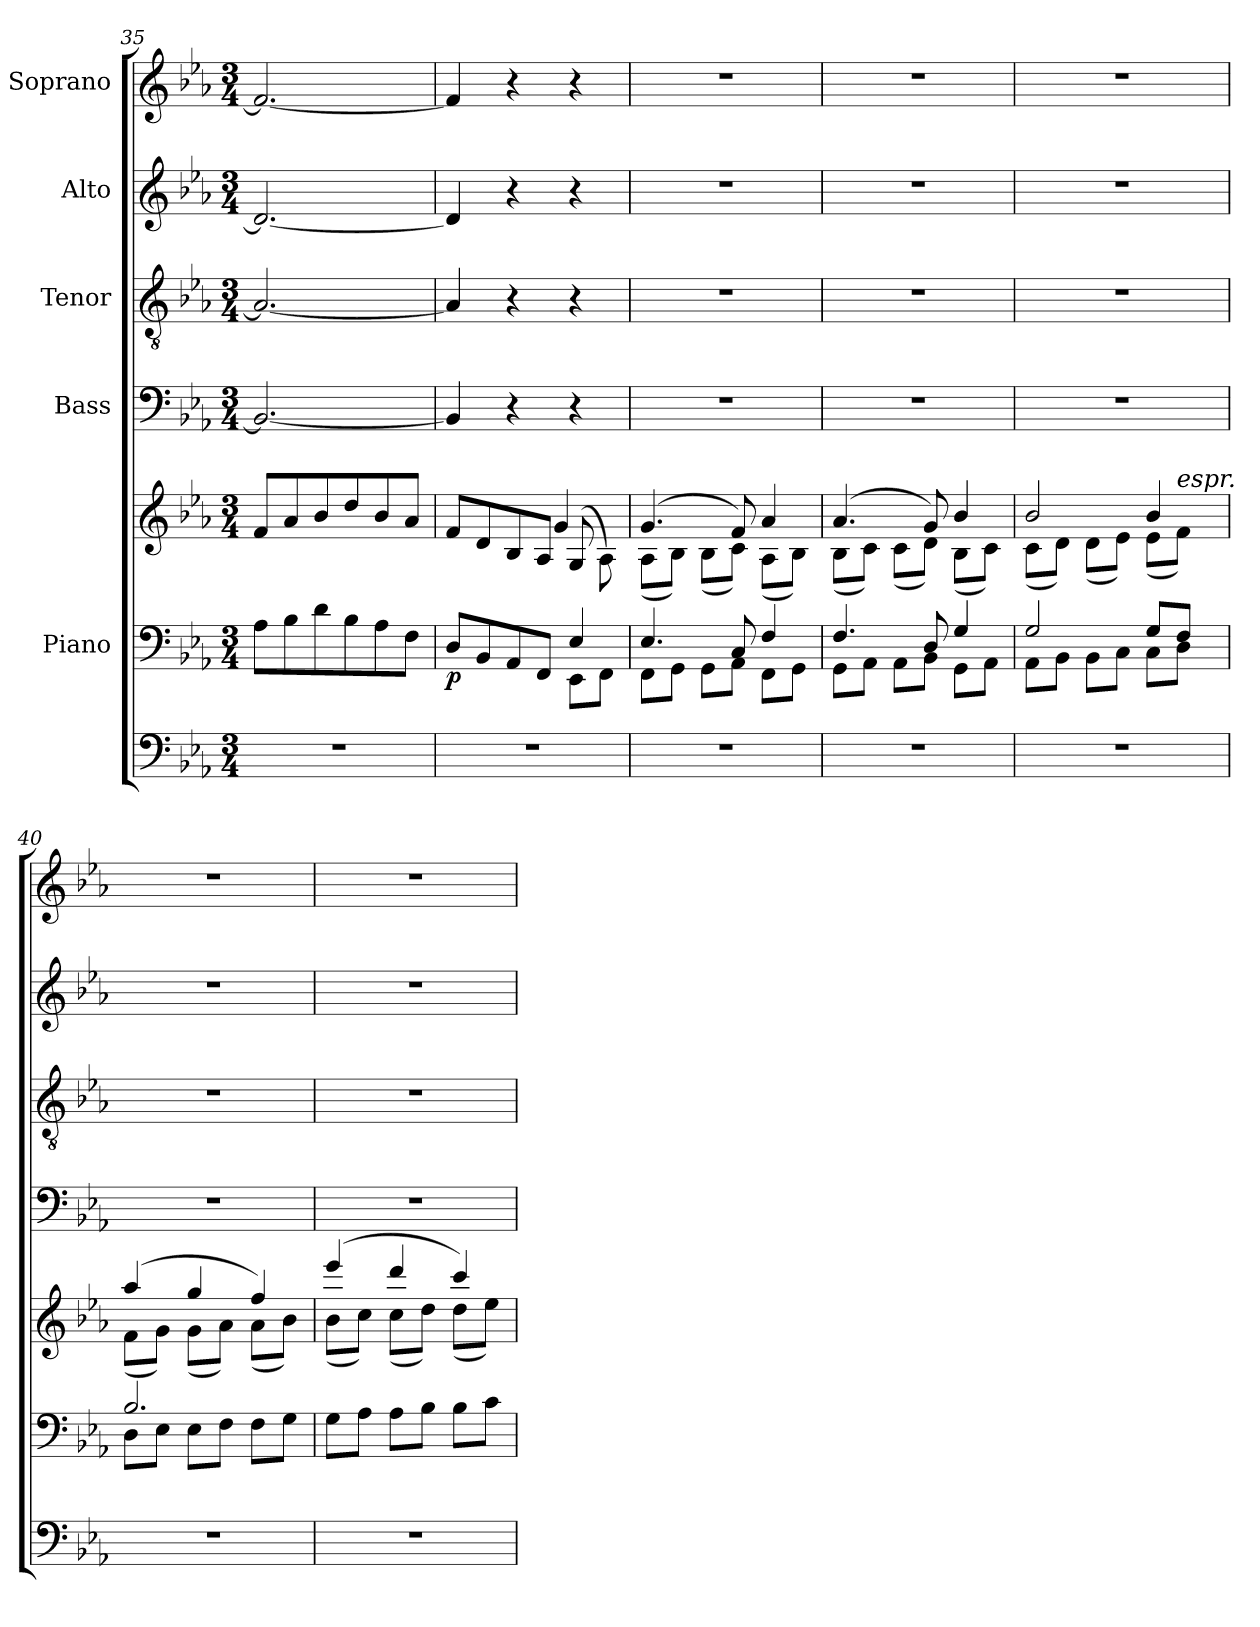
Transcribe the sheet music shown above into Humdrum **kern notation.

**kern	**kern	**kern	**dynam	**kern	**kern	**kern	**kern
*part6	*part5	*part5	*part5	*part4	*part3	*part2	*part1
*staff7	*staff6	*staff5	*staff5/6	*staff4	*staff3	*staff2	*staff1
*	*I"Piano	*	*	*I"Bass	*I"Tenor	*I"Alto	*I"Soprano
*clefF4	*clefF4	*clefG2	*	*clefF4	*clefGv2	*clefG2	*clefG2
*k[b-e-a-]	*k[b-e-a-]	*k[b-e-a-]	*	*k[b-e-a-]	*k[b-e-a-]	*k[b-e-a-]	*k[b-e-a-]
*E-:	*E-:	*E-:	*	*E-:	*E-:	*E-:	*E-:
*M3/4	*M3/4	*M3/4	*	*M3/4	*M3/4	*M3/4	*M3/4
=35	=35	=35	=35	=35	=35	=35	=35
2.r	8A-\L	8f/L	.	2.BB-/_	2.A-/_	2.d/_	2.f/_
.	8B-\	8a-/	.	.	.	.	.
.	8d\	8b-/	.	.	.	.	.
.	8B-\	8dd/	.	.	.	.	.
.	8A-\	8b-/	.	.	.	.	.
.	8F\J	8a-/J	.	.	.	.	.
!!LO:PB:g=z
=36	=36	=36	=36	=36	=36	=36	=36
*	*^	*^	*	*	*	*	*
!	!	!	!	!	!LO:DY:b=2	!	!	!	!
2.r	8D/L	2ryy	8f/L	2ryy	p	4BB-/]	4A-/]	4d/]	4f/]
.	8BB-/	.	8d/	.	.	.	.	.	.
.	8AA-/	.	8B-/	.	.	4r	4r	4r	4r
.	8FF/J	.	8A-/J	.	.	.	.	.	.
.	4E-/	8EE-\L	(>8G/	4g/	.	4r	4r	4r	4r
.	.	8FF\J	8A-\)	.	.	.	.	.	.
!!LO:PB:g=z
=37	=37	=37	=37	=37	=37	=37	=37	=37	=37
2.r	4.E-/	8FF\L	(>4.g/	(<8A-\L	.	2.r	2.r	2.r	2.r
.	.	8GG\J	.	8B-\J)	.	.	.	.	.
.	.	8GG\L	.	(<8B-\L	.	.	.	.	.
.	8C/	8AA-\J	8f/)	8c\J)	.	.	.	.	.
.	4F/	8FF\L	4a-/	(<8A-\L	.	.	.	.	.
.	.	8GG\J	.	8B-\J)	.	.	.	.	.
=38	=38	=38	=38	=38	=38	=38	=38	=38	=38
2.r	4.F/	8GG\L	(>4.a-/	(<8B-\L	.	2.r	2.r	2.r	2.r
.	.	8AA-\J	.	8c\J)	.	.	.	.	.
.	.	8AA-\L	.	(<8c\L	.	.	.	.	.
.	8D/	8BB-\J	8g/)	8d\J)	.	.	.	.	.
.	4G/	8GG\L	4b-/	(<8B-\L	.	.	.	.	.
.	.	8AA-\J	.	8c\J)	.	.	.	.	.
=39	=39	=39	=39	=39	=39	=39	=39	=39	=39
2.r	2G/	8AA-\L	2b-/	(<8c\L	.	2.r	2.r	2.r	2.r
.	.	8BB-\J	.	8d\J)	.	.	.	.	.
.	.	8BB-\L	.	(<8d\L	.	.	.	.	.
.	.	8C\J	.	8e-\J)	.	.	.	.	.
.	8G/L	8C\L	4b-/	(<8e-\L	.	.	.	.	.
!	!	!	!	!LO:TX:a:i:t=espr.	!	!	!	!	!
.	8F/J	8D\J	.	8f\J)	.	.	.	.	.
=40	=40	=40	=40	=40	=40	=40	=40	=40	=40
2.r	2.B-/	8D\L	(>4aa-:/	(<8f\L	.	2.r	2.r	2.r	2.r
.	.	8E-\J	.	8g\J)	.	.	.	.	.
.	.	8E-\L	4gg/	(<8g\L	.	.	.	.	.
.	.	8F\J	.	8a-\J)	.	.	.	.	.
.	.	8F\L	4ff/)	(<8a-\L	.	.	.	.	.
.	.	8G\J	.	8b-\J)	.	.	.	.	.
*	*v	*v	*	*	*	*	*	*	*
=41	=41	=41	=41	=41	=41	=41	=41	=41
2.r	8G\L	(>4eee-:/	(<8b-\L	.	2.r	2.r	2.r	2.r
.	8A-\J	.	8cc\J)	.	.	.	.	.
.	8A-\L	4ddd/	(<8cc\L	.	.	.	.	.
.	8B-\J	.	8dd\J)	.	.	.	.	.
.	8B-\L	4ccc/)	(<8dd\L	.	.	.	.	.
.	8c\J	.	8ee-\J)	.	.	.	.	.
*	*	*v	*v	*	*	*	*	*
=	=	=	=	=	=	=	=
*-	*-	*-	*-	*-	*-	*-	*-
